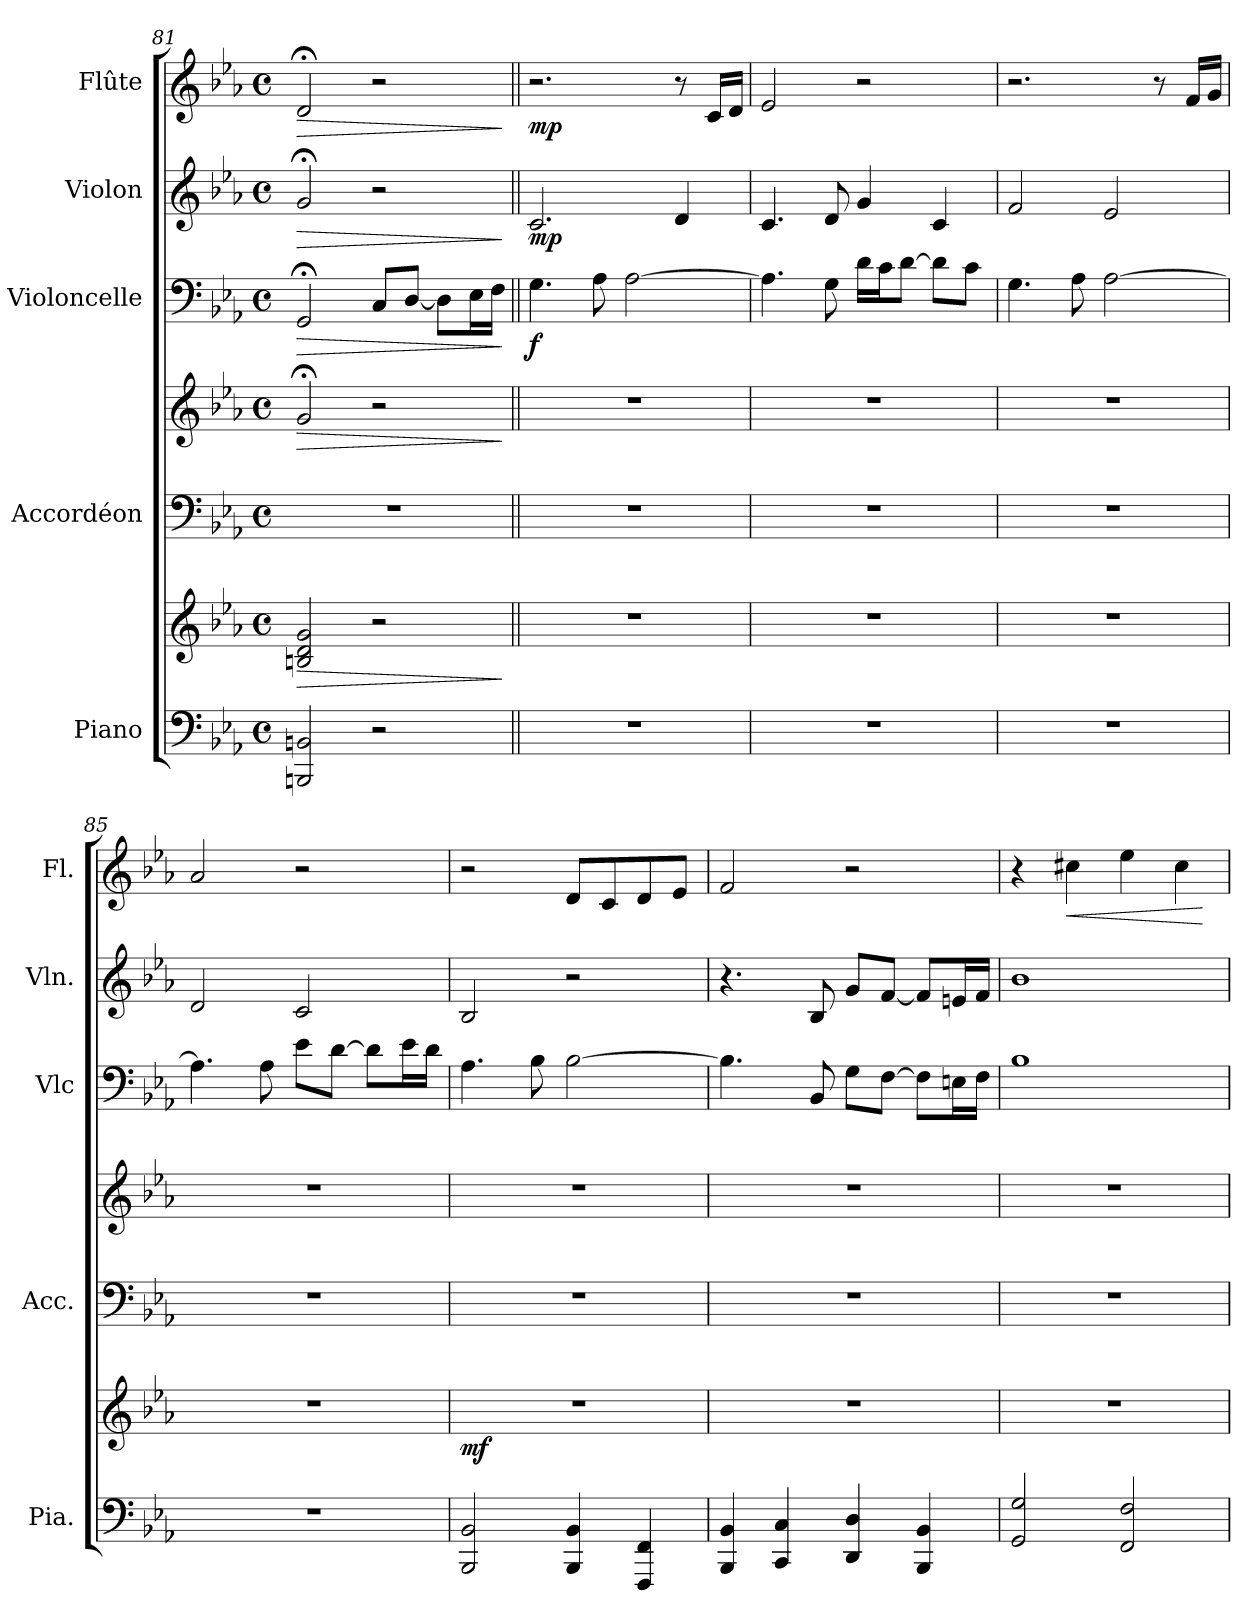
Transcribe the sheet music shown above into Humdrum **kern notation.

**kern	**kern	**dynam	**kern	**kern	**dynam	**kern	**dynam	**kern	**dynam	**kern	**dynam
*part5	*part5	*part5	*part4	*part4	*part4	*part3	*part3	*part2	*part2	*part1	*part1
*staff7	*staff6	*staff6/7	*staff5	*staff4	*staff4/5	*staff3	*staff3	*staff2	*staff2	*staff1	*staff1
*I"Piano	*	*	*I"Accordéon	*	*	*I"Violoncelle	*	*I"Violon	*	*I"Flûte	*
*I'Pia.	*	*	*I'Acc.	*	*	*I'Vlc	*	*I'Vln.	*	*I'Fl.	*
!!LO:PB:g=z
*clefF4	*clefG2	*	*clefF4	*clefG2	*	*clefF4	*	*clefG2	*	*clefG2	*
*k[b-e-a-]	*k[b-e-a-]	*	*k[b-e-a-]	*k[b-e-a-]	*	*k[b-e-a-]	*	*k[b-e-a-]	*	*k[b-e-a-]	*
*M4/4	*M4/4	*	*M4/4	*M4/4	*	*M4/4	*	*M4/4	*	*M4/4	*
*met(c)	*met(c)	*	*met(c)	*met(c)	*	*met(c)	*	*met(c)	*	*met(c)	*
*MM60	*MM60	*	*MM60	*MM60	*	*MM60	*	*MM60	*	*MM60	*
=81	=81	=81	=81	=81	=81	=81	=81	=81	=81	=81	=81
!	!	!LO:HP:b	!	!	!LO:HP:b	!	!LO:HP:b	!	!LO:HP:b	!	!LO:HP:b
2BBBn/ 2BBn/	2Bn/ 2d/ 2g/	>	1r	2g;</	>	2GG;</	>	2g;</	>	2d;</	>
*	*	*	*	*	*	*	*	*	*	*MM80	*
2r	2r	.	.	2r	.	8C/L	.	2r	.	2r	.
.	.	.	.	.	.	[8D/J	.	.	.	.	.
.	.	.	.	.	.	8D\L]	.	.	.	.	.
.	.	.	.	.	.	16E-\L	.	.	.	.	.
.	.	.	.	.	.	16F\JJ	.	.	.	.	.
.	.	]	.	.	]	.	]	.	]	.	]
=82||	=82||	=82||	=82||	=82||	=82||	=82||	=82||	=82||	=82||	=82||	=82||
*	*	*	*	*	*	*	*	*	*	*MM80	*
!	!	!	!	!	!	!	!LO:DY:b	!	!LO:DY:b	!	!LO:DY:b
1r	1r	.	1r	1r	.	4.G\	f	2.c/	mp	2.r	mp
.	.	.	.	.	.	8A-\	.	.	.	.	.
.	.	.	.	.	.	[2A-\	.	.	.	.	.
.	.	.	.	.	.	.	.	4d/	.	8r	.
.	.	.	.	.	.	.	.	.	.	16c/LL	.
.	.	.	.	.	.	.	.	.	.	16d/JJ	.
=83	=83	=83	=83	=83	=83	=83	=83	=83	=83	=83	=83
1r	1r	.	1r	1r	.	4.A-\]	.	4.c/	.	2e-/	.
.	.	.	.	.	.	8G\	.	8d/	.	.	.
.	.	.	.	.	.	16d\LL	.	4g/	.	2r	.
.	.	.	.	.	.	16c\J	.	.	.	.	.
.	.	.	.	.	.	[8d\J	.	.	.	.	.
.	.	.	.	.	.	8d\L]	.	4c/	.	.	.
.	.	.	.	.	.	8c\J	.	.	.	.	.
=84	=84	=84	=84	=84	=84	=84	=84	=84	=84	=84	=84
1r	1r	.	1r	1r	.	4.G\	.	2f/	.	2.r	.
.	.	.	.	.	.	8A-\	.	.	.	.	.
.	.	.	.	.	.	[2A-\	.	2e-/	.	.	.
.	.	.	.	.	.	.	.	.	.	8r	.
.	.	.	.	.	.	.	.	.	.	16f/LL	.
.	.	.	.	.	.	.	.	.	.	16g/JJ	.
=85	=85	=85	=85	=85	=85	=85	=85	=85	=85	=85	=85
1r	1r	.	1r	1r	.	4.A-\]	.	2d/	.	2a-/	.
.	.	.	.	.	.	8A-\	.	.	.	.	.
.	.	.	.	.	.	8e-\L	.	2c/	.	2r	.
.	.	.	.	.	.	[8d\J	.	.	.	.	.
.	.	.	.	.	.	8d\L]	.	.	.	.	.
.	.	.	.	.	.	16e-\L	.	.	.	.	.
.	.	.	.	.	.	16d\JJ	.	.	.	.	.
=86	=86	=86	=86	=86	=86	=86	=86	=86	=86	=86	=86
!	!	!LO:DY:b	!	!	!	!	!	!	!	!	!
2BBB-/ 2BB-/	1r	mf	1r	1r	.	4.A-\	.	2B-/	.	2r	.
.	.	.	.	.	.	8B-\	.	.	.	.	.
4BBB-/ 4BB-/	.	.	.	.	.	[2B-\	.	2r	.	8d/L	.
.	.	.	.	.	.	.	.	.	.	8c/	.
4FFF/ 4FF/	.	.	.	.	.	.	.	.	.	8d/	.
.	.	.	.	.	.	.	.	.	.	8e-/J	.
!!LO:LB:g=z
=87	=87	=87	=87	=87	=87	=87	=87	=87	=87	=87	=87
4BBB-/ 4BB-/	1r	.	1r	1r	.	4.B-\]	.	4.r	.	2f/	.
4CC/ 4C/	.	.	.	.	.	.	.	.	.	.	.
.	.	.	.	.	.	8BB-/	.	8B-/	.	.	.
4DD/ 4D/	.	.	.	.	.	8G\L	.	8g/L	.	2r	.
.	.	.	.	.	.	[8F\J	.	[8f/J	.	.	.
4BBB-/ 4BB-/	.	.	.	.	.	8F\L]	.	8f/L]	.	.	.
.	.	.	.	.	.	16En\L	.	16en/L	.	.	.
.	.	.	.	.	.	16F\JJ	.	16f/JJ	.	.	.
=88	=88	=88	=88	=88	=88	=88	=88	=88	=88	=88	=88
2GG/ 2G/	1r	.	1r	1r	.	1B-	.	1b-	.	4r	.
!	!	!	!	!	!	!	!	!	!	!	!LO:HP:b
.	.	.	.	.	.	.	.	.	.	4cc#X\	<
2FF/ 2F/	.	.	.	.	.	.	.	.	.	4ee-\	.
.	.	.	.	.	.	.	.	.	.	4cc#\	.
.	.	.	.	.	.	.	.	.	.	.	[
=	=	=	=	=	=	=	=	=	=	=	=
*-	*-	*-	*-	*-	*-	*-	*-	*-	*-	*-	*-
